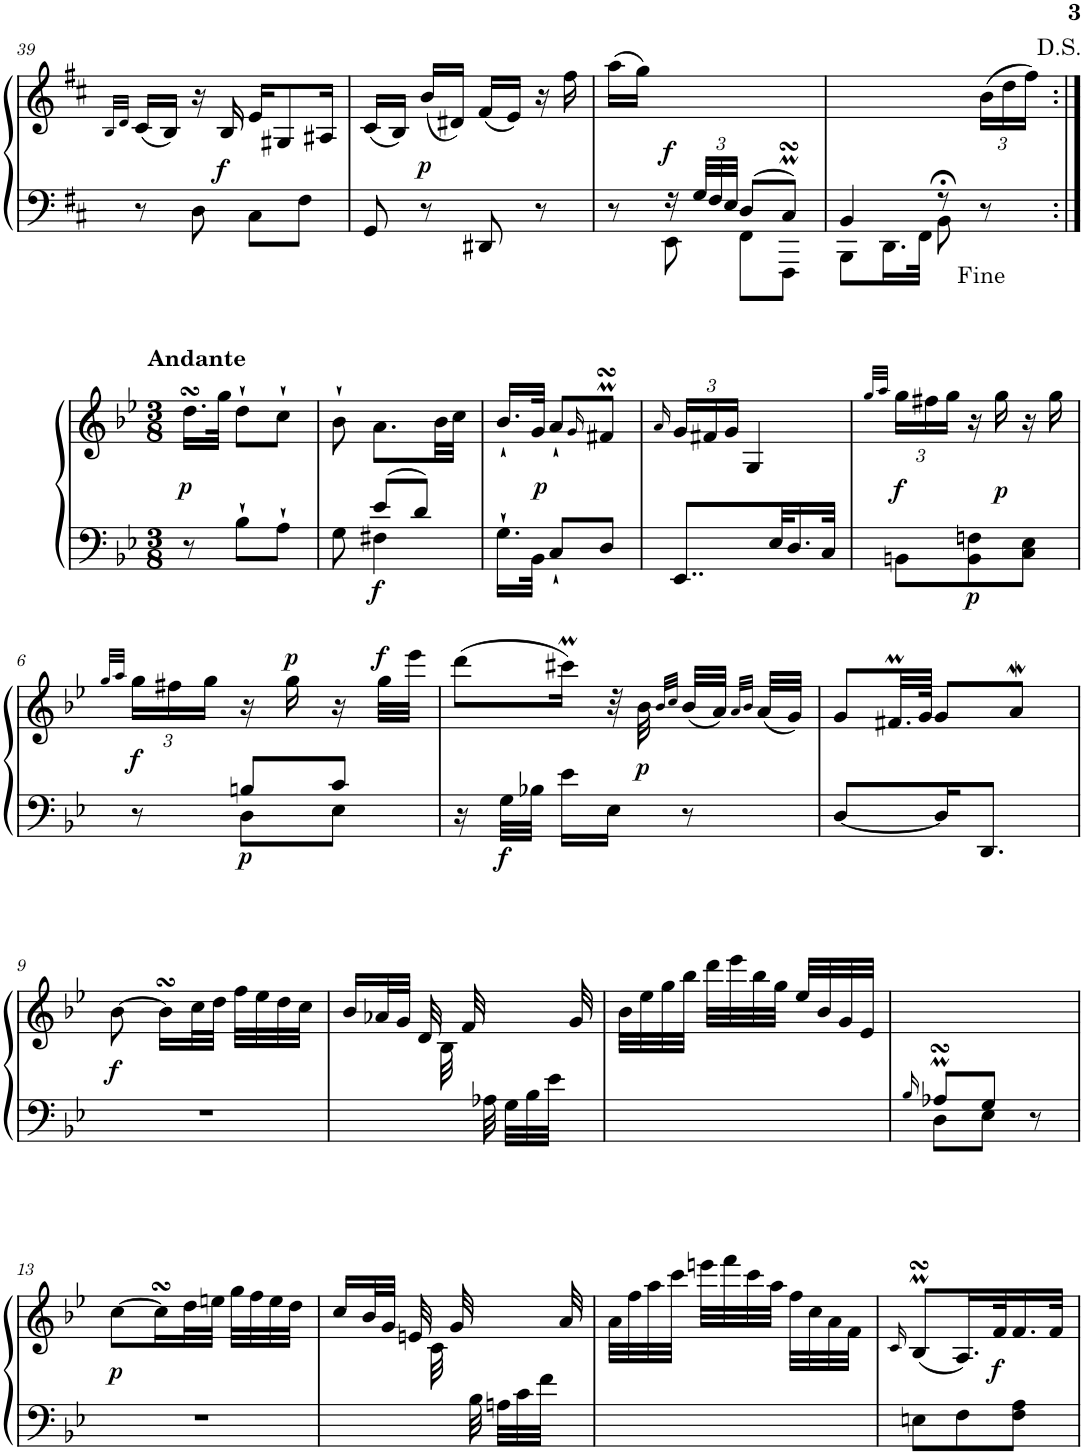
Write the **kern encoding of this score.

**kern	**kern	**dynam
*part1	*part1	*part1
*staff2	*staff1	*staff1/2
*I"Фортепиано	*	*
!!LO:PB:g=z
*clefF4	*clefG2	*
*k[f#c#]	*k[f#c#]	*
*b:	*b:	*
*M2/4	*M2/4	*
=39	=39	=39
.	32qB/LLL	.
.	32qd/JJJ	.
8r	(<16c#/LL	.
.	16B/JJ)	.
8D\	16r	.
!	!	!LO:DY:b
.	16B/	f
8C#\L	16e/KL	.
.	8G#X/	.
8F#\J	.	.
.	16A#X/Jk	.
=40	=40	=40
8GG/	(<16c#/LL	.
.	16B/JJ)	.
!	!	!LO:DY:b
8r	(<16b/LL	p
.	16d#X/JJ)	.
8DD#X/	(<16f#/LL	.
.	16e/JJ)	.
8r	16r	.
.	16ff#\	.
=41	=41	=41
*^	*	*
8r	8ryy	(>16aa\LL	.
.	.	16gg\JJ)	.
!	!	!	!LO:DY:b
16r	8EE\	8ryy	f
*Xbrackettup	*	*	*
48G/LLL	.	.	.
48F#/	.	.	.
48E/JJJ	.	.	.
8D/L	8FF#\L	4ryy	.
8C#msSsS/J	8FFF#\J	.	.
=42	=42	=42	=42
4BB/	8BBB\L	4.ryy	.
.	16.DD\L	.	.
.	32FF#\JJk	.	.
8r;<	8BB\	.	.
*	*	*Xbrackettup	*
8r	8ryy	(>24b\LL	.
.	.	24dd\	.
.	.	24ff#\JJ)	.
*v	*v	*	*
!!LO:LB:g=z
=1:|!	=1:|!	=1:|!
*k[b-e-]	*k[b-e-]	*
*g:	*g:	*
*M3/8	*M3/8	*
!	!LO:TX:a:B:t=Andante	!
!	!	!LO:DY:b
8r	16.ddsSsS\LL	p
.	32gg\JJk	.
8B-`\L	8dd`\L	.
8A`\J	8cc`\J	.
=2	=2	=2
*^	*	*
8G\	8ryy	8b-`\	.
!	!	!	!LO:DY:b=2
8e-/L	4F#X\	8.a\L	f
8d/J	.	.	.
.	.	32b-\LL	.
.	.	32cc\JJJ	.
*v	*v	*	*
=3	=3	=3
16.G`\LL	16.b-`/LL	.
!	!	!LO:DY:b
32BB-\JJk	32g/JJk	p
8C`/L	8a`/L	.
.	16qg/	.
8D/J	8f#XmsSsS/J	.
=4	=4	=4
.	16qa/	.
8..EE-/L	24g/LL	.
.	24f#X/	.
.	24g/JJ	.
.	4G/	.
32E-/KL	.	.
16.D/	.	.
32C/JJk	.	.
=5	=5	=5
.	32qgg/LLL	.
.	32qaa/JJJ	.
!	!	!LO:DY:b
8BBn\L	24gg\LL	f
.	24ff#X\	.
.	24gg\JJ	.
!	!	!LO:DY:b=2
8BB\ 8Fn\	16r	p
!	!	!LO:DY:b
.	16gg\	p
8C\ 8E-\J	16r	.
.	16gg\	.
!!LO:LB:g=z
=6	=6	=6
.	32qgg/LLL	.
.	32qaa/JJJ	.
*^	*	*
!	!	!	!LO:DY:b
8r	8ryy	24gg\LL	f
.	.	24ff#X\	.
.	.	24gg\JJ	.
!	!	!	!LO:DY:b=2
8Bn/L	8D\L	16r	p
!	!	!	!LO:DY:a
.	.	16gg\	p
8c/J	8E-\J	16r	.
!	!	!	!LO:DY:a
.	.	32gg\LLL	f
.	.	32eee-\JJJ	.
*v	*v	*	*
=7	=7	=7
16r	(>8ddd\L	.
!	!	!LO:DY:b=2
32G\LLL	.	f
32B-X\JJJ	.	.
16e-\LL	16ccc#Xm\Jk)	.
16E-\JJ	32r	.
!	!	!LO:DY:b
.	32b-\	p
.	32qb-/LLL	.
.	32qcc/JJJ	.
8r	(<32b-/LLL	.
.	32a/JJJ)	.
.	32qa/LLL	.
.	32qb-/JJJ	.
.	(<32a/LLL	.
.	32g/JJJ)	.
=8	=8	=8
*	*Xtuplet	*
[8D/L	12g/L	.
.	48.f#Xm/LL	.
.	96g/JJJk	.
16D/K]	8g/L	.
8.DD/J	.	.
.	8aW/J	.
!!LO:LB:g=z
=9	=9	=9
!	!	!LO:DY:b
4.r	[8b-\	f
.	16b-sSSs\LL]	.
.	32cc\L	.
.	32dd\JJJ	.
.	32ff\LLL	.
.	32ee-\	.
.	32dd\	.
.	32cc\JJJ	.
=10	=10	=10
*^	*	*
8..ryy	4.ryy	16b-/LL	.
.	.	32a-X/L	.
.	.	32g/JJJ	.
.	.	32d/	.
.	.	32B-\	.
.	.	32f/	.
32A-X\	.	8ryy	.
32G\LLL	.	.	.
32B-\	.	.	.
32e-\JJJ	.	.	.
32ryy	.	32g/	.
*v	*v	*	*
=11	=11	=11
4.ryy	32b-\LLL	.
.	32ee-\	.
.	32gg\	.
.	32bb-\JJJ	.
.	32ddd\LLL	.
.	32eee-\	.
.	32bb-\	.
.	32gg\JJJ	.
.	32ee-/LLL	.
.	32b-/	.
.	32g/	.
.	32e-/JJJ	.
=12	=12	=12
16qB-/	.	.
*^	*	*
8A-XMsSSs/L	8D\L	4.ryy	.
8G/J	8E-\J	.	.
8r	8ryy	.	.
!!LO:LB:g=z
=13	=13	=13	=13
!	!	!	!LO:DY:b
*v	*v	*	*
4.r	[8cc\L	p
.	16ccsSSS\L]	.
.	32dd\L	.
.	32een\JJJ	.
.	32gg\LLL	.
.	32ff\	.
.	32ee\	.
.	32dd\JJJ	.
=14	=14	=14
*^	*	*
8..ryy	4.ryy	16cc/LL	.
.	.	32b-/L	.
.	.	32g/JJJ	.
.	.	32en/	.
.	.	32c\	.
.	.	32g/	.
32B-\	.	8ryy	.
32An\LLL	.	.	.
32c\	.	.	.
32f\JJJ	.	.	.
32ryy	.	32a/	.
*v	*v	*	*
=15	=15	=15
4.ryy	32a\LLL	.
.	32ff\	.
.	32aa\	.
.	32ccc\JJJ	.
.	32eeen\LLL	.
.	32fff\	.
.	32ccc\	.
.	32aa\JJJ	.
.	32ff\LLL	.
.	32cc\	.
.	32a\	.
.	32f\JJJ	.
=16	=16	=16
.	16qc/	.
8En\L	(<8B-MsSSs/L	.
8F\	16.A/L)	.
!	!	!LO:DY:b
.	32f/K	f
8F\ 8A\J	16.f/	.
.	32f/JJk	.
=	=	=
*-	*-	*-
